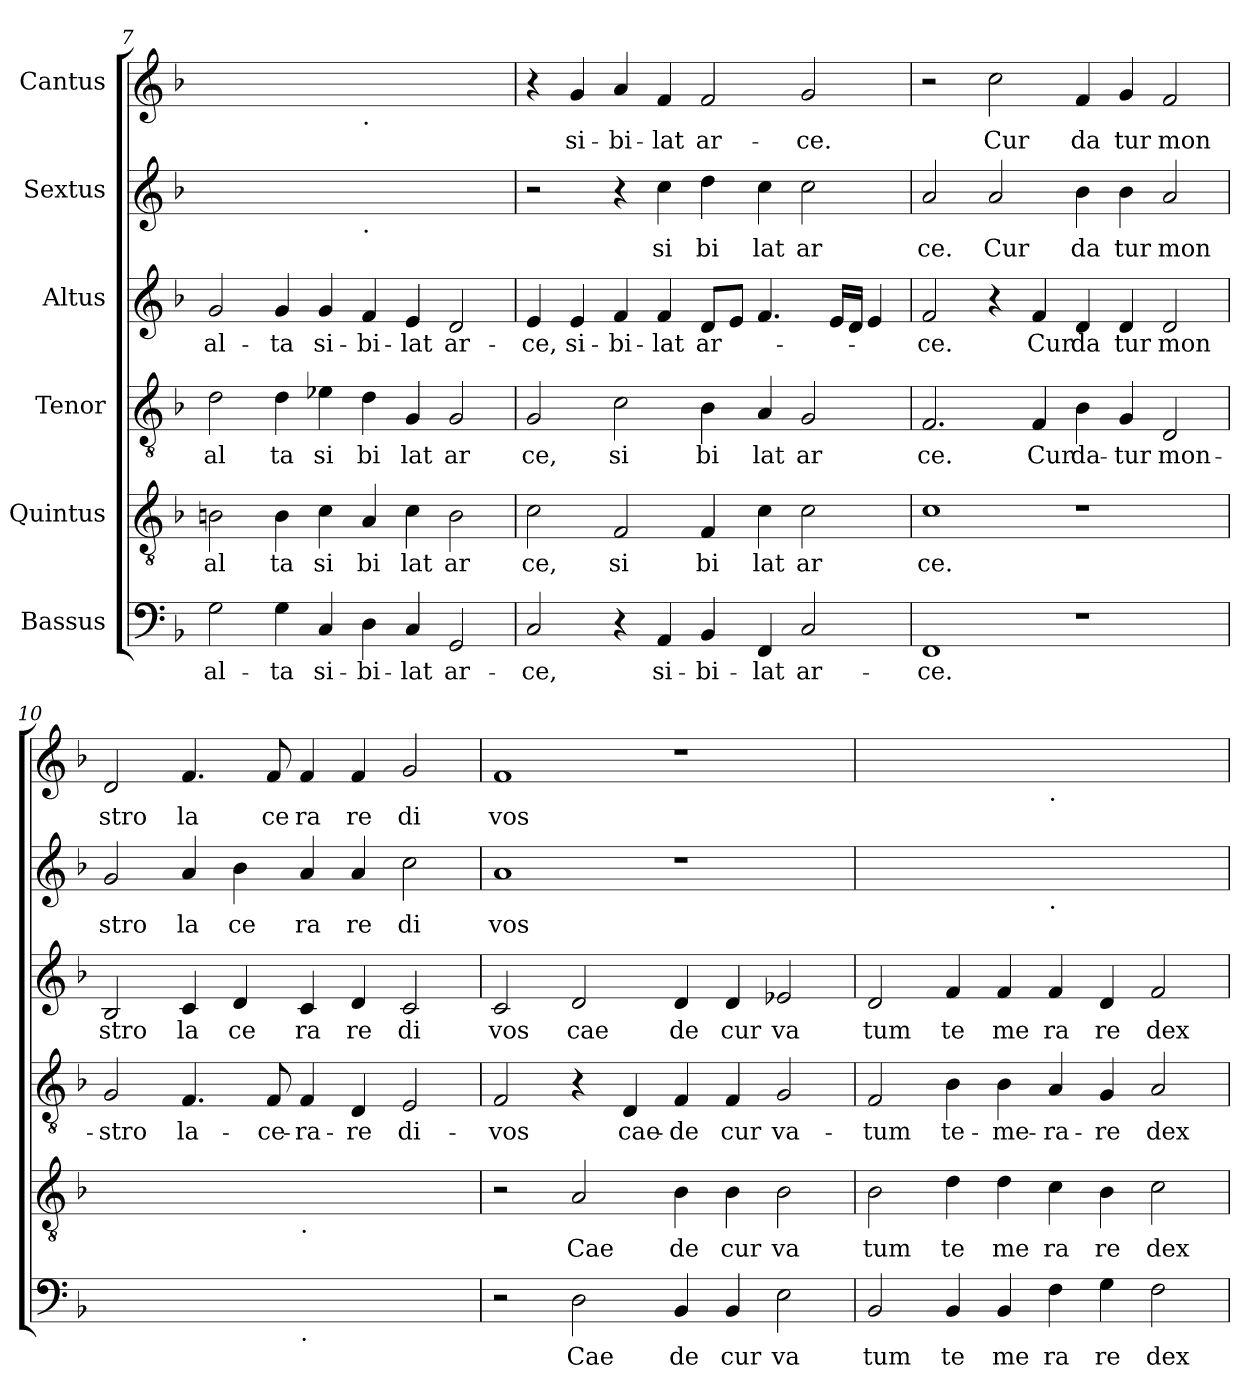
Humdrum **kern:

**kern	**text	**kern	**text	**kern	**text	**kern	**text	**kern	**text	**kern	**text
*part6	*part6	*part5	*part5	*part4	*part4	*part3	*part3	*part2	*part2	*part1	*part1
*staff6	*staff6	*staff5	*staff5	*staff4	*staff4	*staff3	*staff3	*staff2	*staff2	*staff1	*staff1
*I"Bassus	*	*I"Quintus	*	*I"Tenor	*	*I"Altus	*	*I"Sextus	*	*I"Cantus	*
*clefF4	*	*clefGv2	*	*clefGv2	*	*clefG2	*	*clefG2	*	*clefG2	*
*k[b-]	*	*k[b-]	*	*k[b-]	*	*k[b-]	*	*k[b-]	*	*k[b-]	*
*F:	*	*F:	*	*F:	*	*F:	*	*F:	*	*F:	*
=7	=7	=7	=7	=7	=7	=7	=7	=7	=7	=7	=7
!	!LO:LY:b	!	!LO:LY:b	!	!LO:LY:b	!	!LO:LY:b	!	!	!	!
2G\	al-	2Bn\	al	2d\	al	2g/	al-	1ryy	.	1ryy	.
!	!LO:LY:b	!	!LO:LY:b	!	!LO:LY:b	!	!LO:LY:b	!	!	!	!
4G\	-ta	4B\	ta	4d\	ta	4g/	-ta	.	.	.	.
!	!LO:LY:b	!	!LO:LY:b	!	!LO:LY:b	!	!LO:LY:b	!	!	!	!
4C/	si-	4c\	si	4e-X\	si	4g/	si-	.	.	.	.
!	!	!	!	!	!	!	!	!	!	!LO:TX:b:t=.	!
!	!	!	!	!	!	!	!	!LO:TX:b:t=.	!	!	!
!	!LO:LY:b	!	!LO:LY:b	!	!LO:LY:b	!	!LO:LY:b	!	!	!	!
4D\	-bi-	4A/	bi	4d\	bi	4f/	-bi-	1ryy	.	1ryy	.
!	!LO:LY:b	!	!LO:LY:b	!	!LO:LY:b	!	!LO:LY:b	!	!	!	!
4C/	-lat	4c\	lat	4G/	lat	4e/	-lat	.	.	.	.
!	!LO:LY:b	!	!LO:LY:b	!	!LO:LY:b	!	!LO:LY:b	!	!	!	!
2GG/	ar-	2B\	ar	2G/	ar	2d/	ar-	.	.	.	.
=8	=8	=8	=8	=8	=8	=8	=8	=8	=8	=8	=8
!	!LO:LY:b	!	!LO:LY:b	!	!LO:LY:b	!	!LO:LY:b	!	!	!	!
2C/	-ce,	2c\	ce,	2G/	ce,	4e/	-ce,	2r	.	4r	.
!	!	!	!	!	!	!	!LO:LY:b	!	!	!	!LO:LY:b
.	.	.	.	.	.	4e/	si-	.	.	4g/	si-
!	!	!	!LO:LY:b	!	!LO:LY:b	!	!LO:LY:b	!	!	!	!LO:LY:b
4r	.	2F/	si	2c\	si	4f/	-bi-	4r	.	4a/	-bi-
!	!LO:LY:b	!	!	!	!	!	!LO:LY:b	!	!LO:LY:b	!	!LO:LY:b
4AA/	si-	.	.	.	.	4f/	-lat	4cc\	si	4f/	-lat
!	!LO:LY:b	!	!LO:LY:b	!	!LO:LY:b	!	!LO:LY:b	!	!LO:LY:b	!	!LO:LY:b
4BB-/	-bi-	4F/	bi	4B-\	bi	8d/L	ar-	4dd\	bi	2f/	ar-
.	.	.	.	.	.	8e/J	.	.	.	.	.
!	!LO:LY:b	!	!LO:LY:b	!	!LO:LY:b	!	!	!	!LO:LY:b	!	!
4FF/	-lat	4c\	lat	4A/	lat	4.f/	.	4cc\	lat	.	.
!	!LO:LY:b	!	!LO:LY:b	!	!LO:LY:b	!	!	!	!LO:LY:b	!	!LO:LY:b
2C/	ar-	2c\	ar	2G/	ar	.	.	2cc\	ar	2g/	-ce.
.	.	.	.	.	.	16e/LL	.	.	.	.	.
.	.	.	.	.	.	16d/JJ	.	.	.	.	.
.	.	.	.	.	.	4e/	.	.	.	.	.
!!LO:PB:g=z
=9	=9	=9	=9	=9	=9	=9	=9	=9	=9	=9	=9
!	!LO:LY:b	!	!LO:LY:b	!	!LO:LY:b	!	!LO:LY:b	!	!LO:LY:b	!	!
1FF	-ce.	1c	ce.	2.F/	ce.	2f/	-ce.	2a/	ce.	2r	.
!	!	!	!	!	!	!	!	!	!LO:LY:b	!	!LO:LY:b
.	.	.	.	.	.	4r	.	2a/	Cur	2cc\	Cur
!	!	!	!	!	!LO:LY:b	!	!LO:LY:b	!	!	!	!
.	.	.	.	4F/	Cur	4f/	Cur	.	.	.	.
!	!	!	!	!	!LO:LY:b	!	!LO:LY:b	!	!LO:LY:b	!	!LO:LY:b
1r	.	1r	.	4B-\	da-	4d/	da	4b-\	da	4f/	da
!	!	!	!	!	!LO:LY:b	!	!LO:LY:b	!	!LO:LY:b	!	!LO:LY:b
.	.	.	.	4G/	-tur	4d/	tur	4b-\	tur	4g/	tur
!	!	!	!	!	!LO:LY:b	!	!LO:LY:b	!	!LO:LY:b	!	!LO:LY:b
.	.	.	.	2D/	mon-	2d/	mon	2a/	mon	2f/	mon
=10	=10	=10	=10	=10	=10	=10	=10	=10	=10	=10	=10
!	!	!	!	!	!LO:LY:b	!	!LO:LY:b	!	!LO:LY:b	!	!LO:LY:b
1ryy	.	1ryy	.	2G/	-stro	2B-/	stro	2g/	stro	2d/	stro
!	!	!	!	!	!LO:LY:b	!	!LO:LY:b	!	!LO:LY:b	!	!LO:LY:b
.	.	.	.	4.F/	la-	4c/	la	4a/	la	4.f/	la
!	!	!	!	!	!	!	!LO:LY:b	!	!LO:LY:b	!	!
.	.	.	.	.	.	4d/	ce	4b-\	ce	.	.
!	!	!	!	!	!LO:LY:b	!	!	!	!	!	!LO:LY:b
.	.	.	.	8F/	-ce-	.	.	.	.	8f/	ce
!	!	!LO:TX:b:t=.	!	!	!	!	!	!	!	!	!
!LO:TX:b:t=.	!	!	!	!	!	!	!	!	!	!	!
!	!	!	!	!	!LO:LY:b	!	!LO:LY:b	!	!LO:LY:b	!	!LO:LY:b
1ryy	.	1ryy	.	4F/	-ra-	4c/	ra	4a/	ra	4f/	ra
!	!	!	!	!	!LO:LY:b	!	!LO:LY:b	!	!LO:LY:b	!	!LO:LY:b
.	.	.	.	4D/	-re	4d/	re	4a/	re	4f/	re
!	!	!	!	!	!LO:LY:b	!	!LO:LY:b	!	!LO:LY:b	!	!LO:LY:b
.	.	.	.	2E/	di-	2c/	di	2cc\	di	2g/	di
=11	=11	=11	=11	=11	=11	=11	=11	=11	=11	=11	=11
!	!	!	!	!	!LO:LY:b	!	!LO:LY:b	!	!LO:LY:b	!	!LO:LY:b
2r	.	2r	.	2F/	-vos	2c/	vos	1a	vos	1f	vos
!	!LO:LY:b	!	!LO:LY:b	!	!	!	!LO:LY:b	!	!	!	!
2D\	Cae	2A/	Cae	4r	.	2d/	cae	.	.	.	.
!	!	!	!	!	!LO:LY:b	!	!	!	!	!	!
.	.	.	.	4D/	cae-	.	.	.	.	.	.
!	!LO:LY:b	!	!LO:LY:b	!	!LO:LY:b	!	!LO:LY:b	!	!	!	!
4BB-/	de	4B-\	de	4F/	-de	4d/	de	1r	.	1r	.
!	!LO:LY:b	!	!LO:LY:b	!	!LO:LY:b	!	!LO:LY:b	!	!	!	!
4BB-/	cur	4B-\	cur	4F/	cur	4d/	cur	.	.	.	.
!	!LO:LY:b	!	!LO:LY:b	!	!LO:LY:b	!	!LO:LY:b	!	!	!	!
2E\	va	2B-\	va	2G/	va-	2e-X/	va	.	.	.	.
=12	=12	=12	=12	=12	=12	=12	=12	=12	=12	=12	=12
!	!LO:LY:b	!	!LO:LY:b	!	!LO:LY:b	!	!LO:LY:b	!	!	!	!
2BB-/	tum	2B-\	tum	2F/	-tum	2d/	tum	1ryy	.	1ryy	.
!	!LO:LY:b	!	!LO:LY:b	!	!LO:LY:b	!	!LO:LY:b	!	!	!	!
4BB-/	te	4d\	te	4B-\	te-	4f/	te	.	.	.	.
!	!LO:LY:b	!	!LO:LY:b	!	!LO:LY:b	!	!LO:LY:b	!	!	!	!
4BB-/	me	4d\	me	4B-\	-me-	4f/	me	.	.	.	.
!	!	!	!	!	!	!	!	!	!	!LO:TX:b:t=.	!
!	!	!	!	!	!	!	!	!LO:TX:b:t=.	!	!	!
!	!LO:LY:b	!	!LO:LY:b	!	!LO:LY:b	!	!LO:LY:b	!	!	!	!
4F\	ra	4c\	ra	4A/	-ra-	4f/	ra	1ryy	.	1ryy	.
!	!LO:LY:b	!	!LO:LY:b	!	!LO:LY:b	!	!LO:LY:b	!	!	!	!
4G\	re	4B-\	re	4G/	-re	4d/	re	.	.	.	.
!	!LO:LY:b	!	!LO:LY:b	!	!LO:LY:b	!	!LO:LY:b	!	!	!	!
2F\	dex	2c\	dex	2A/	dex-	2f/	dex	.	.	.	.
=	=	=	=	=	=	=	=	=	=	=	=
*-	*-	*-	*-	*-	*-	*-	*-	*-	*-	*-	*-
